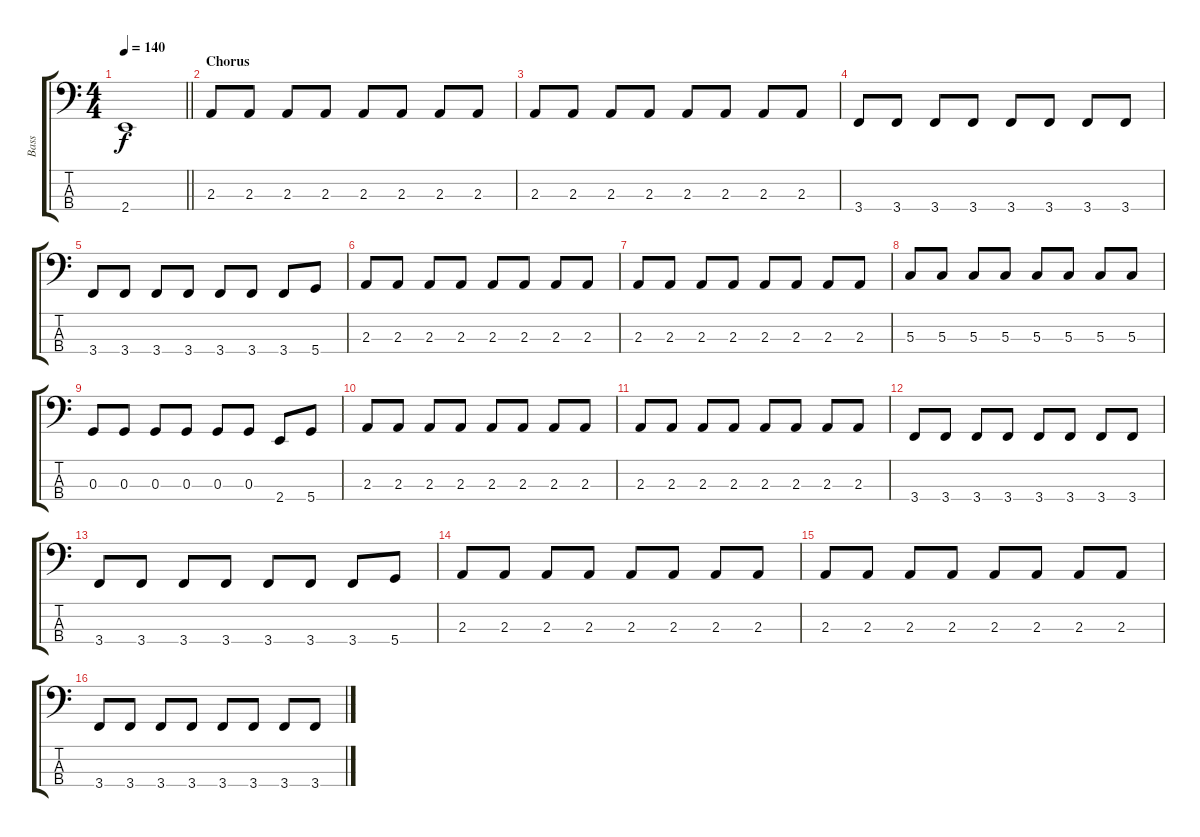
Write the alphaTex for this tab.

\track ("Bass" "Bass") {instrument electricbassfinger}
\staff {score tabs}
\tuning (F2 C2 G1 D1) {hide}
\ts (4 4)
\tempo 140
\clef f4
\barLineRight lightlight
\ks c
2.4.1{dy f} |
\section ("" "Chorus")
2.3.8 2.3.8 2.3.8 2.3.8 2.3.8 2.3.8 2.3.8 2.3.8 |
2.3.8 2.3.8 2.3.8 2.3.8 2.3.8 2.3.8 2.3.8 2.3.8 |
3.4.8 3.4.8 3.4.8 3.4.8 3.4.8 3.4.8 3.4.8 3.4.8 |
3.4.8 3.4.8 3.4.8 3.4.8 3.4.8 3.4.8 3.4.8 5.4.8 |
2.3.8 2.3.8 2.3.8 2.3.8 2.3.8 2.3.8 2.3.8 2.3.8 |
2.3.8 2.3.8 2.3.8 2.3.8 2.3.8 2.3.8 2.3.8 2.3.8 |
5.3.8 5.3.8 5.3.8 5.3.8 5.3.8 5.3.8 5.3.8 5.3.8 |
0.3.8 0.3.8 0.3.8 0.3.8 0.3.8 0.3.8 2.4.8 5.4.8 |
2.3.8 2.3.8 2.3.8 2.3.8 2.3.8 2.3.8 2.3.8 2.3.8 |
2.3.8 2.3.8 2.3.8 2.3.8 2.3.8 2.3.8 2.3.8 2.3.8 |
3.4.8 3.4.8 3.4.8 3.4.8 3.4.8 3.4.8 3.4.8 3.4.8 |
3.4.8 3.4.8 3.4.8 3.4.8 3.4.8 3.4.8 3.4.8 5.4.8 |
2.3.8 2.3.8 2.3.8 2.3.8 2.3.8 2.3.8 2.3.8 2.3.8 |
2.3.8 2.3.8 2.3.8 2.3.8 2.3.8 2.3.8 2.3.8 2.3.8 |
3.4.8 3.4.8 3.4.8 3.4.8 3.4.8 3.4.8 3.4.8 3.4.8
